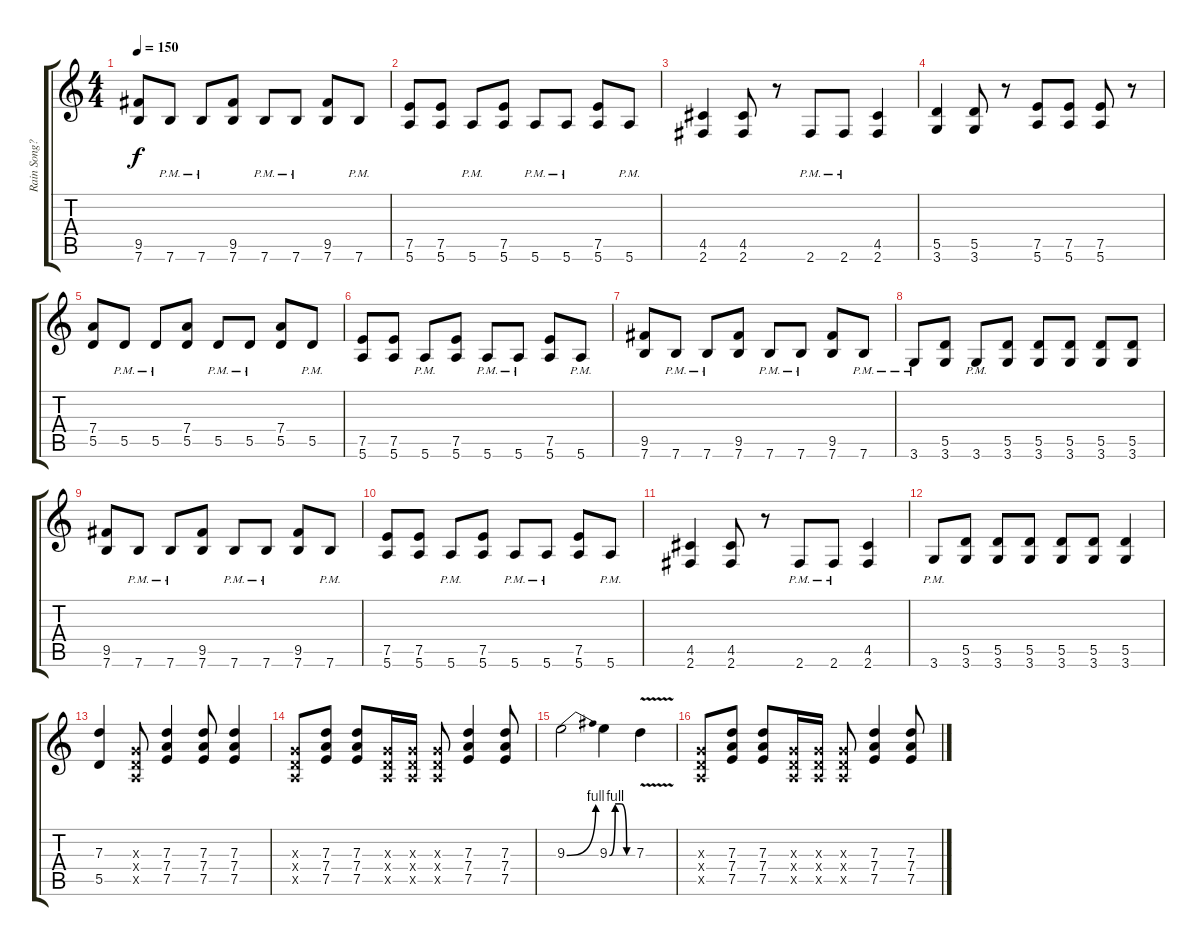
\track ("Rain Song????Pain(???)" "Rain Song?") {instrument acousticguitarsteel}
\staff {score tabs}
\tuning (E4 B3 G3 D3 A2 E2) {hide}
\ts (4 4)
\tempo 150
\clef g2
\ks c
(9.5 7.6).8{dy f} 7.6{pm}.8 7.6{pm}.8 (9.5 7.6).8 7.6{pm}.8 7.6{pm}.8 (9.5 7.6).8 7.6{pm}.8 |
(7.5 5.6).8 (7.5 5.6).8 5.6{pm}.8 (7.5 5.6).8 5.6{pm}.8 5.6{pm}.8 (7.5 5.6).8 5.6{pm}.8 |
(4.5 2.6).4 (4.5 2.6).8 r.8 2.6{pm}.8 2.6{pm}.8 (4.5 2.6).4 |
(5.5 3.6).4 (5.5 3.6).8 r.8 (7.5 5.6).8 (7.5 5.6).8 (7.5 5.6).8 r.8 |
(7.4 5.5).8 5.5{pm}.8 5.5{pm}.8 (7.4 5.5).8 5.5{pm}.8 5.5{pm}.8 (7.4 5.5).8 5.5{pm}.8 |
(7.5 5.6).8 (7.5 5.6).8 5.6{pm}.8 (7.5 5.6).8 5.6{pm}.8 5.6{pm}.8 (7.5 5.6).8 5.6{pm}.8 |
(9.5 7.6).8 7.6{pm}.8 7.6{pm}.8 (9.5 7.6).8 7.6{pm}.8 7.6{pm}.8 (9.5 7.6).8 7.6{pm}.8 |
3.6{pm}.8 (5.5 3.6).8 3.6{pm}.8 (5.5 3.6).8 (5.5 3.6).8 (5.5 3.6).8 (5.5 3.6).8 (5.5 3.6).8 |
(9.5 7.6).8 7.6{pm}.8 7.6{pm}.8 (9.5 7.6).8 7.6{pm}.8 7.6{pm}.8 (9.5 7.6).8 7.6{pm}.8 |
(7.5 5.6).8 (7.5 5.6).8 5.6{pm}.8 (7.5 5.6).8 5.6{pm}.8 5.6{pm}.8 (7.5 5.6).8 5.6{pm}.8 |
(4.5 2.6).4 (4.5 2.6).8 r.8 2.6{pm}.8 2.6{pm}.8 (4.5 2.6).4 |
3.6{pm}.8 (5.5 3.6).8 (5.5 3.6).8 (5.5 3.6).8 (5.5 3.6).8 (5.5 3.6).8 (5.5 3.6).4 |
(7.3 5.5).4 (0.3{x} 0.4{x} 0.5{x}).8 (7.3 7.4 7.5).4 (7.3 7.4 7.5).8 (7.3 7.4 7.5).4 |
(0.3{x} 0.4{x} 0.5{x}).8 (7.3 7.4 7.5).8 (7.3 7.4 7.5).8 (0.3{x} 0.4{x} 0.5{x}).16 (0.3{x} 0.4{x} 0.5{x}).16 (0.3{x} 0.4{x} 0.5{x}).8 (7.3 7.4 7.5).4 (7.3 7.4 7.5).8 |
9.3{be (bend 0 0 60 4)}.2 9.3{be (custom 0 0 15 4 30 4 45 0 60 0)}.4 7.3{v}.4 |
(0.3{x} 0.4{x} 0.5{x}).8 (7.3 7.4 7.5).8 (7.3 7.4 7.5).8 (0.3{x} 0.4{x} 0.5{x}).16 (0.3{x} 0.4{x} 0.5{x}).16 (0.3{x} 0.4{x} 0.5{x}).8 (7.3 7.4 7.5).4 (7.3 7.4 7.5).8
